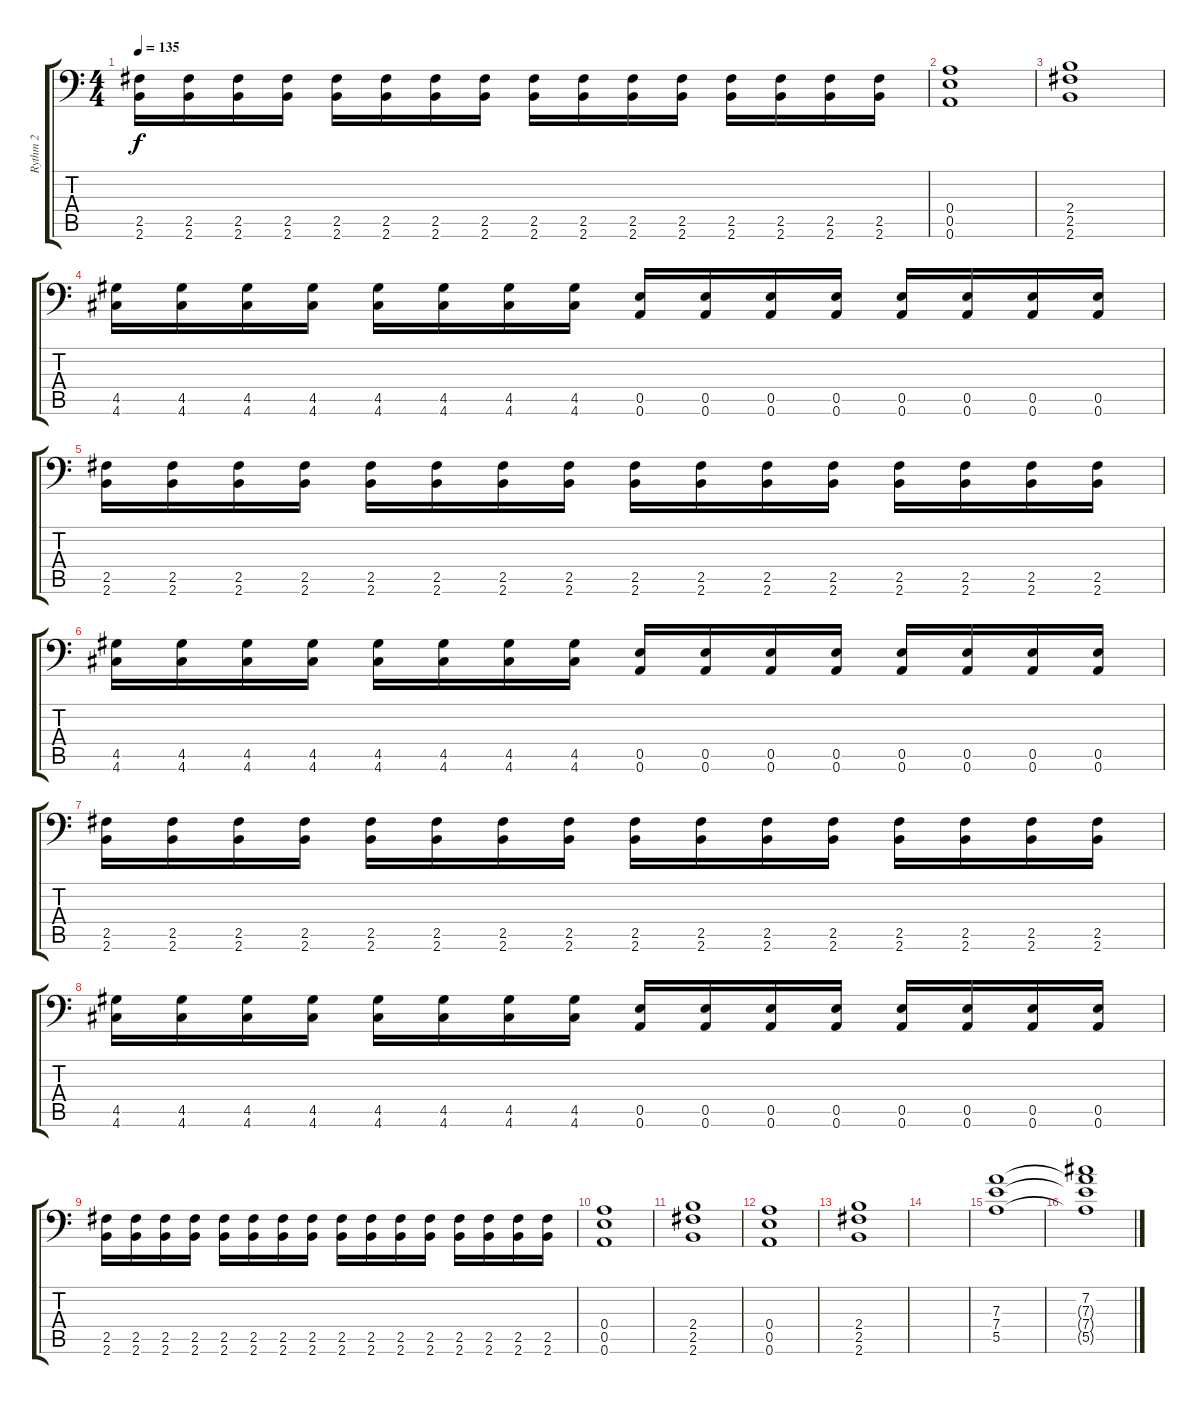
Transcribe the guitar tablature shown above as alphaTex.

\track ("Rythm 2" "Rythm 2") {instrument distortionguitar}
\staff {score tabs}
\tuning (B3 Gb3 D3 A2 E2 A1) {hide}
\ts (4 4)
\tempo 135
\clef f4
\ks c
(2.5 2.6).16{dy f} (2.5 2.6).16 (2.5 2.6).16 (2.5 2.6).16 (2.5 2.6).16 (2.5 2.6).16 (2.5 2.6).16 (2.5 2.6).16 (2.5 2.6).16 (2.5 2.6).16 (2.5 2.6).16 (2.5 2.6).16 (2.5 2.6).16 (2.5 2.6).16 (2.5 2.6).16 (2.5 2.6).16 |
(0.4 0.5 0.6).1 |
(2.4 2.5 2.6).1 |
(4.5 4.6).16 (4.5 4.6).16 (4.5 4.6).16 (4.5 4.6).16 (4.5 4.6).16 (4.5 4.6).16 (4.5 4.6).16 (4.5 4.6).16 (0.5 0.6).16 (0.5 0.6).16 (0.5 0.6).16 (0.5 0.6).16 (0.5 0.6).16 (0.5 0.6).16 (0.5 0.6).16 (0.5 0.6).16 |
(2.5 2.6).16 (2.5 2.6).16 (2.5 2.6).16 (2.5 2.6).16 (2.5 2.6).16 (2.5 2.6).16 (2.5 2.6).16 (2.5 2.6).16 (2.5 2.6).16 (2.5 2.6).16 (2.5 2.6).16 (2.5 2.6).16 (2.5 2.6).16 (2.5 2.6).16 (2.5 2.6).16 (2.5 2.6).16 |
(4.5 4.6).16 (4.5 4.6).16 (4.5 4.6).16 (4.5 4.6).16 (4.5 4.6).16 (4.5 4.6).16 (4.5 4.6).16 (4.5 4.6).16 (0.5 0.6).16 (0.5 0.6).16 (0.5 0.6).16 (0.5 0.6).16 (0.5 0.6).16 (0.5 0.6).16 (0.5 0.6).16 (0.5 0.6).16 |
(2.5 2.6).16 (2.5 2.6).16 (2.5 2.6).16 (2.5 2.6).16 (2.5 2.6).16 (2.5 2.6).16 (2.5 2.6).16 (2.5 2.6).16 (2.5 2.6).16 (2.5 2.6).16 (2.5 2.6).16 (2.5 2.6).16 (2.5 2.6).16 (2.5 2.6).16 (2.5 2.6).16 (2.5 2.6).16 |
(4.5 4.6).16 (4.5 4.6).16 (4.5 4.6).16 (4.5 4.6).16 (4.5 4.6).16 (4.5 4.6).16 (4.5 4.6).16 (4.5 4.6).16 (0.5 0.6).16 (0.5 0.6).16 (0.5 0.6).16 (0.5 0.6).16 (0.5 0.6).16 (0.5 0.6).16 (0.5 0.6).16 (0.5 0.6).16 |
(2.5 2.6).16 (2.5 2.6).16 (2.5 2.6).16 (2.5 2.6).16 (2.5 2.6).16 (2.5 2.6).16 (2.5 2.6).16 (2.5 2.6).16 (2.5 2.6).16 (2.5 2.6).16 (2.5 2.6).16 (2.5 2.6).16 (2.5 2.6).16 (2.5 2.6).16 (2.5 2.6).16 (2.5 2.6).16 |
(0.4 0.5 0.6).1 |
(2.4 2.5 2.6).1 |
(0.4 0.5 0.6).1 |
(2.4 2.5 2.6).1 |
|
(7.3 7.4 5.5).1 |
(7.2 7.3{t} 7.4{t} 5.5{t}).1
